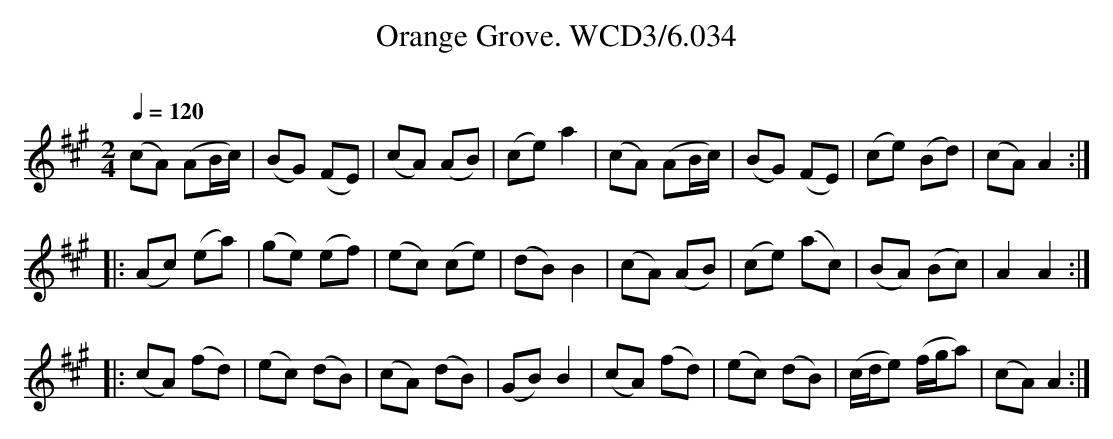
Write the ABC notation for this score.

X:1
T:Orange Grove. WCD3/6.034
O:
M:2/4
L:1/8
Q:1/4=120
K:A
(cA) (AB/c/)|(BG) (FE)|(cA) (AB)|(ce) a2|(cA) (AB/c/)|(BG) (FE)|(ce) (Bd)|(cA) A2:|
|:(Ac) (ea)|(ge) (ef)|(ec) (ce)|(dB) B2|(cA) (AB)|(ce) (ac)|(BA) (Bc)|A2 A2:|
|:(cA) (fd)|(ec) (dB)|(cA) (dB)|(GB) B2|(cA) (fd)|(ec) (dB)|(c/d/e) (f/g/a)|(cA) A2:|
